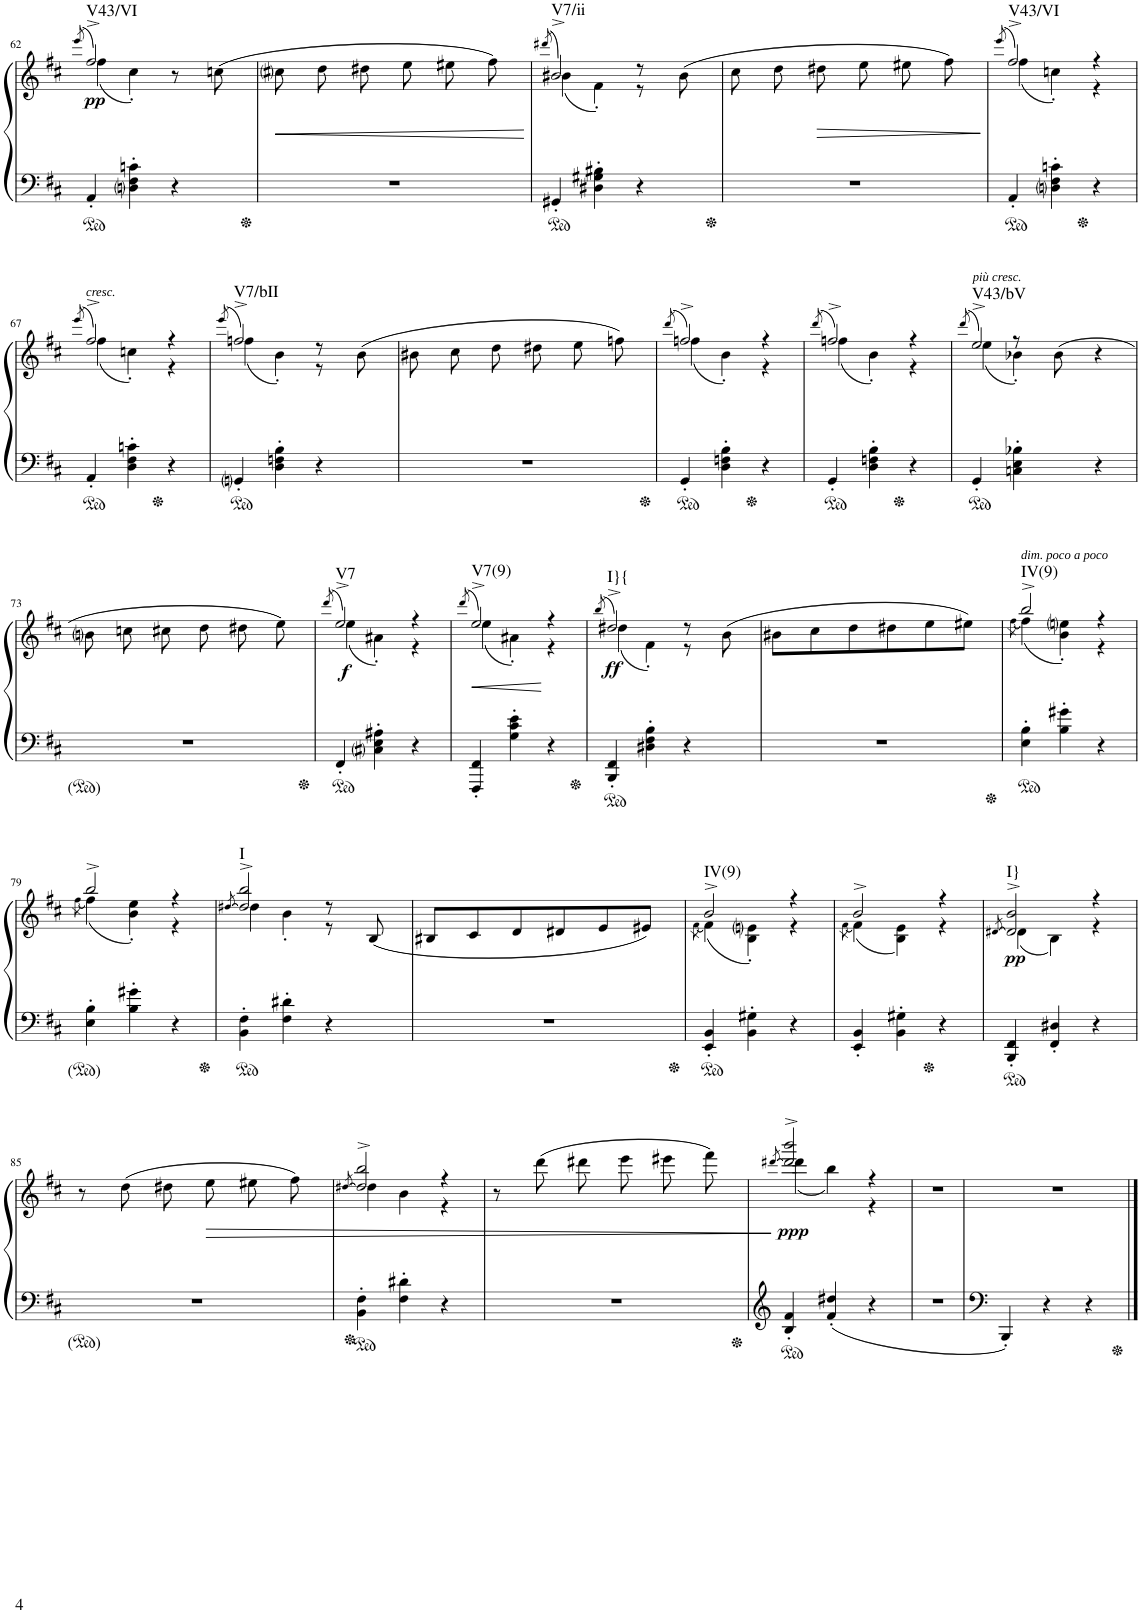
**kern	**kern	**dynam	**harte
*part1	*part1	*part1	*part1
*staff2	*staff1	*staff1/2	*
*I"Midi_1	*	*	*
!!LO:PB:g=z
*clefF4	*clefG2	*	*
*k[f#c#]	*k[f#c#]	*	*
*D:	*D:	*	*
*M3/4	*M3/4	*	*
=62	=62	=62	=62
.	(8qeee/	.	.
*	*^	*	*
!	!	!	!LO:DY:b	!LO:H:kt=V43/VI
4AA'/	2ff#^/)	(4ff#\	pp	N
4Dni\' 4F#\' 4cn\'	.	4cc#'\)	.	.
4r	8r	4ryy	.	.
.	(8ccn\	.	.	.
=63	=63	=63	=63	=63
!	!	!	!LO:HP:b	!
2.r	8cc#i\	2ryy	<	.
.	8dd\	.	.	.
.	8dd#X\	.	.	.
.	8ee\	.	.	.
.	8ee#X\	4ryy	.	.
.	8ff#\)	.	.	.
*	*v	*v	*	*
.	.	[	.
=64	=64	=64	=64
.	(8qddd#X/	.	.
*	*^	*	*
!	!	!	!	!LO:H:kt=V7/ii
4GG#X'/	2b#X^/)	(4b#\	.	N
4D#X\' 4G#X\' 4B#X\'	.	4f#'\)	.	.
4r	8r	8r	.	.
.	(8b#\	8ryy	.	.
=65	=65	=65	=65	=65
2.r	8cc#\	2ryy	.	.
.	8dd\	.	.	.
!	!	!	!LO:HP:b	!
.	8dd#X\	.	>	.
.	8ee\	.	.	.
.	8ee#X\	4ryy	.	.
.	8ff#\)	.	.	.
*	*v	*v	*	*
.	.	]	.
=66	=66	=66	=66
.	(8qeee/	.	.
*	*^	*	*
!	!	!	!	!LO:H:kt=V43/VI
4AA'/	2ff#^/)	(4ff#\	.	N
4Dni\' 4F#\' 4cn\'	.	4ccn'\)	.	.
4r	4r	4r	.	.
!!LO:LB:g=z	!!
=67	=67	=67	=67	=67
.	(8qeee/	.	.	.
!	!LO:TX:a:i:t=cresc.	!	!	!
4AA'/	2ff#^/)	(4ff#\	.	.
4D\' 4F#\' 4cn\'	.	4ccn'\)	.	.
4r	4r	4r	.	.
=68	=68	=68	=68	=68
.	(8qeee/	.	.	.
!	!	!	!	!LO:H:kt=V7/bII
4GGni'/	2ffn^/)	(4ff\	.	N
4D\' 4Fn\' 4B\'	.	4b'\)	.	.
4r	8r	8r	.	.
.	(8b\	8ryy	.	.
=69	=69	=69	=69	=69
2.r	8b#X\	2ryy	.	.
.	8cc#\	.	.	.
.	8dd\	.	.	.
.	8dd#X\	.	.	.
.	8ee\	4ryy	.	.
.	8ffn\)	.	.	.
=70	=70	=70	=70	=70
.	(8qddd/	.	.	.
4GG'/	2ffn^/)	(4ff\	.	.
4D\' 4Fn\' 4B\'	.	4b'\)	.	.
4r	4r	4r	.	.
=71	=71	=71	=71	=71
.	(8qddd/	.	.	.
4GG'/	2ffn^/)	(4ff\	.	.
4D\' 4Fn\' 4B\'	.	4b'\)	.	.
4r	4r	4r	.	.
=72	=72	=72	=72	=72
.	(8qddd/	.	.	.
!	!LO:TX:a:i:t=più cresc.	!	!	!LO:H:kt=V43/bV
4GG'/	2ee^/)	(4ee\	.	N
4Cn\' 4E\' 4B-X\'	.	4b-X'\)	.	.
4r	8r	8ryy	.	.
.	(8b-\	8ryy	.	.
4ryy	4r	4ryy	.	.
!!LO:LB:g=z	!!
=73	=73	=73	=73	=73
2.r	8bni\	2ryy	.	.
.	8ccn\	.	.	.
.	8cc#X\	.	.	.
.	8dd\	.	.	.
.	8dd#X\	4ryy	.	.
.	8ee\)	.	.	.
=74	=74	=74	=74	=74
.	(8qddd/	.	.	.
!	!	!	!LO:DY:b	!LO:H:kt=V7
4FF#'/	2ee^/)	(4ee\	f	N
4C#i\' 4E\' 4A#X\'	.	4a#X'\)	.	.
4r	4r	4r	.	.
=75	=75	=75	=75	=75
.	(8qddd/	.	.	.
!	!	!	!	!LO:H:kt=V7(9)
4FFF#/' 4FF#/'	2ee^/)	(4ee\	.	N
4G\' 4c#\' 4e\'	.	4a#X'\)	.	.
4r	4r	4r	.	.
=76	=76	=76	=76	=76
.	(8qbb/	.	.	.
!	!	!	!LO:DY:b	!LO:H:kt=I}{
4BBB/' 4FF#/'	2dd#X^/)	(4dd#\	ff	N
4D#X\' 4F#\' 4B\'	.	4f#'\)	.	.
4r	8r	8r	.	.
.	(>8b\	8ryy	.	.
=77	=77	=77	=77	=77
2.r	8b#X\L	2ryy	.	.
.	8cc#\	.	.	.
.	8dd\	.	.	.
.	8dd#X\	.	.	.
.	8ee\	4ryy	.	.
.	8ee#X\J)	.	.	.
=78	=78	=78	=78	=78
.	.	[8qff#\	.	.
!	!LO:TX:a:i:t=dim. poco a poco	!	!	!LO:H:kt=IV(9)
4E\' 4B\'	2bb^/	(4ff#\]	.	N
4B\' 4g#X\'	.	4b\' 4eeni\')	.	.
4r	4r	4r	.	.
!!LO:LB:g=z	!!
=79	=79	=79	=79	=79
.	.	[8qff#\	.	.
4E\' 4B\'	2bb^/	(4ff#\]	.	.
4B\' 4g#X\'	.	4b\' 4ee\')	.	.
4r	4r	4r	.	.
=80	=80	=80	=80	=80
.	[8qdd#X/	.	.	.
!	!	!	!	!LO:H:kt=I
4BB\' 4F#\'	2dd#/]^ 2bb/^	4dd#\	.	N
4F#\' 4d#X\'	.	4b'\	.	.
4r	8r	8r	.	.
.	(8B/	8ryy	.	.
=81	=81	=81	=81	=81
2.r	8B#X/L	2ryy	.	.
.	8c#/	.	.	.
.	8d/	.	.	.
.	8d#X/	.	.	.
.	8e/	4ryy	.	.
.	8e#X/J)	.	.	.
=82	=82	=82	=82	=82
.	.	[8qf#\	.	.
!	!	!	!	!LO:H:kt=IV(9)
4EE/' 4BB/'	2b^/	(4f#\]	.	N
4BB\' 4G#X\'	.	4B\' 4eni\')	.	.
4r	4r	4r	.	.
=83	=83	=83	=83	=83
.	.	[8qf#\	.	.
4EE/' 4BB/'	2b^/	(4f#\]	.	.
4BB\' 4G#X\'	.	4B\ 4e\)	.	.
4r	4r	4r	.	.
=84	=84	=84	=84	=84
.	[8qd#X/	.	.	.
!	!	!	!LO:DY:b	!LO:H:kt=I}
4BBB/' 4FF#/'	2d#/]^ 2b/^	(4d#\	pp	N
4FF#/' 4D#X/'	.	4B\)	.	.
4r	4r	4r	.	.
!!LO:LB:g=z	!!
=85	=85	=85	=85	=85
2.r	8r	2ryy	.	.
.	(8dd\	.	.	.
.	8dd#X\	.	.	.
!	!	!	!LO:HP:b	!
.	8ee\	.	>	.
.	8ee#X\	4ryy	.	.
.	8ff#\)	.	.	.
=86	=86	=86	=86	=86
.	[8qdd#X/	.	.	.
4BB\' 4F#\'	2dd#/]^ 2bb/^	4dd#\	.	.
4F#\' 4d#X\'	.	4b\	.	.
4r	4r	4r	.	.
=87	=87	=87	=87	=87
2.r	8r	2ryy	.	.
.	(8ddd\	.	.	.
.	8ddd#X\	.	.	.
.	8eee\	.	.	.
.	8eee#X\	4ryy	.	.
.	8fff#\)	.	.	.
*	*v	*v	*	*
.	.	]	.
=88	=88	=88	=88
.	[8qddd#X/	.	.
*	*^	*	*
!	!	!	!LO:DY:b	!
4B/' 4f#/'	2ddd#/]^ 2bbb/^	(4ddd#\	ppp	.
4f#/' 4dd#X/'	.	4bb\)	.	.
4r	4r	4r	.	.
=89	=89	=89	=89	=89
2.r	2.r	2ryy	.	.
.	.	4ryy	.	.
=90	=90	=90	=90	=90
4BBB'/	2.r	2ryy	.	.
4r	.	.	.	.
4r	.	4ryy	.	.
*	*v	*v	*	*
==	==	==	==
*-	*-	*-	*-
